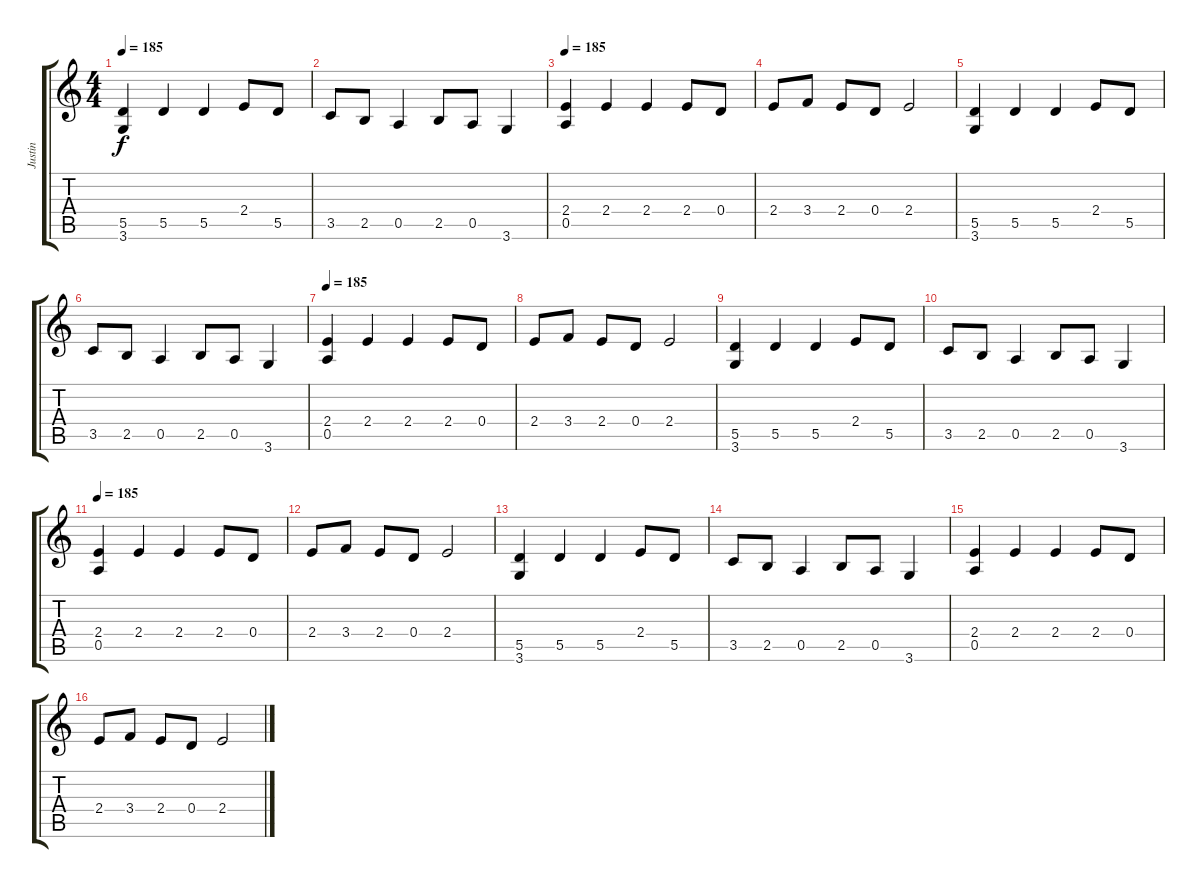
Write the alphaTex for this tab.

\track ("Justin" "Justin") {instrument distortionguitar}
\staff {score tabs}
\tuning (E4 B3 G3 D3 A2 E2) {hide}
\ts (4 4)
\tempo 185
\clef g2
\ks c
(5.5 3.6).4{dy f} 5.5.4 5.5.4 2.4.8 5.5.8 |
3.5.8 2.5.8 0.5.4 2.5.8 0.5.8 3.6.4 |
\tempo 185
(2.4 0.5).4 2.4.4 2.4.4 2.4.8 0.4.8 |
2.4.8 3.4.8 2.4.8 0.4.8 2.4.2 |
(5.5 3.6).4 5.5.4 5.5.4 2.4.8 5.5.8 |
3.5.8 2.5.8 0.5.4 2.5.8 0.5.8 3.6.4 |
\tempo 185
(2.4 0.5).4 2.4.4 2.4.4 2.4.8 0.4.8 |
2.4.8 3.4.8 2.4.8 0.4.8 2.4.2 |
(5.5 3.6).4 5.5.4 5.5.4 2.4.8 5.5.8 |
3.5.8 2.5.8 0.5.4 2.5.8 0.5.8 3.6.4 |
\tempo 185
(2.4 0.5).4 2.4.4 2.4.4 2.4.8 0.4.8 |
2.4.8 3.4.8 2.4.8 0.4.8 2.4.2 |
(5.5 3.6).4 5.5.4 5.5.4 2.4.8 5.5.8 |
3.5.8 2.5.8 0.5.4 2.5.8 0.5.8 3.6.4 |
(2.4 0.5).4 2.4.4 2.4.4 2.4.8 0.4.8 |
2.4.8 3.4.8 2.4.8 0.4.8 2.4.2
